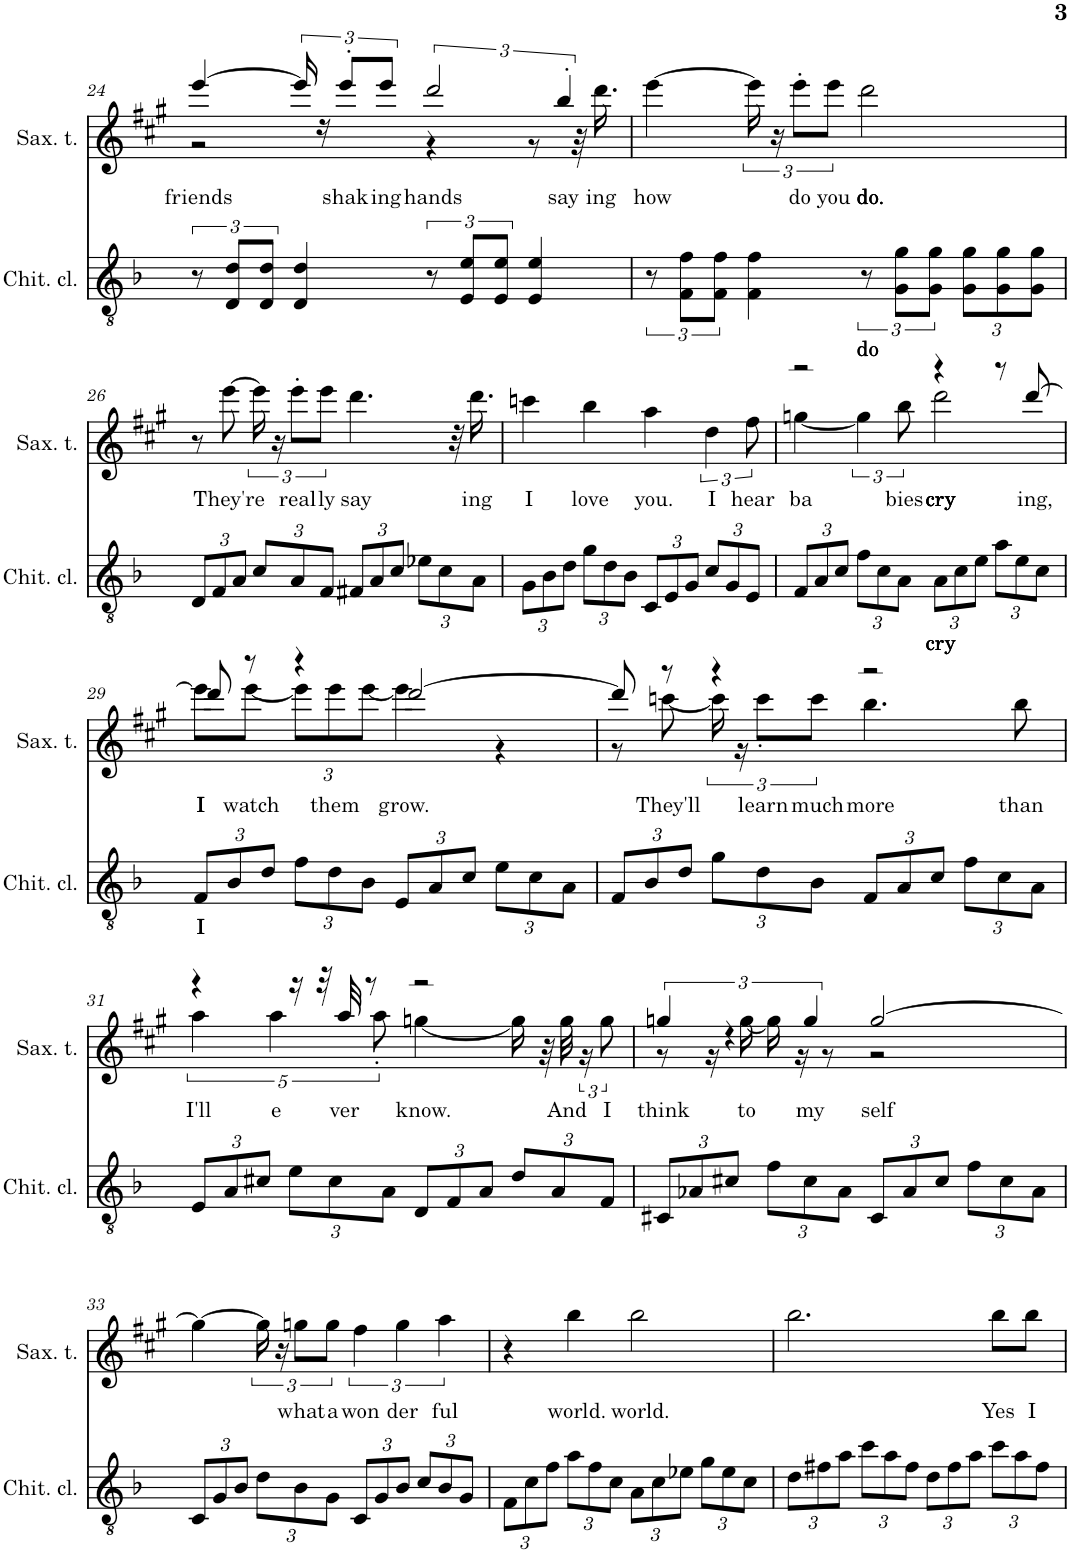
**kern	**text	**kern	**text
*part2	*part2	*part1	*part1
*staff2	*staff2	*staff1	*staff1
*I"Chitarra classica, Arpegio Guitar	*	*I"Sassofono tenore, Melody	*
*I'Chit. cl.	*	*	*
!!LO:PB:g=z
*clefGv2	*	*clefG2	*
*	*	*Trd8c14	*
*k[b-]	*	*k[f#c#g#]	*
*M4/4	*	*M4/4	*
=24	=24	=24	=24
!	!	!	!LO:LY:b
*	*	*^	*
12r	.	[4eee/	2r	friends
12D/ 12d/L	.	.	.	.
12D/ 12d/J	.	.	.	.
4D/ 4d/	.	24eee/]	.	.
.	.	24r	.	.
!	!	!	!	!LO:LY:b
.	.	12eee'/L	.	shak
!	!	!	!	!LO:LY:b
.	.	12eee/J	.	ing
!	!	!	!	!LO:LY:b
12r	.	3ddd/	4r	hands
12E/ 12e/L	.	.	.	.
12E/ 12e/J	.	.	.	.
4E/ 4e/	.	.	8r	.
!	!	!	!	!LO:LY:b
.	.	6bb'/	.	say
.	.	.	32r	.
!	!	!	!	!LO:LY:b
.	.	.	16.ddd\	ing
=25	=25	=25	=25	=25
!	!	!	!	!LO:LY:b
*	*	*v	*v	*
12r	.	[4eee\	how
12F\ 12f\L	.	.	.
12F\ 12f\J	.	.	.
4F\ 4f\	.	24eee\]	.
.	.	24r	.
!	!	!	!LO:LY:b
.	.	12eee'\L	do
!	!	!	!LO:LY:b
.	.	12eee\J	you
!	!LO:LY:b	!	!LO:LY:b
12r	do	2ddd\	do.
12G\ 12g\L	.	.	.
12G\ 12g\J	.	.	.
*Xbrackettup	*	*	*
12G\ 12g\L	.	.	.
12G\ 12g\	.	.	.
12G\ 12g\J	.	.	.
!!LO:LB:g=z
=26	=26	=26	=26
12D/L	.	8r	.
12F/	.	.	.
!	!	!	!LO:LY:b
.	.	[8eee\	They're
12A/J	.	.	.
12c/L	.	24eee\]	.
.	.	24r	.
!	!	!	!LO:LY:b
12A/	.	12eee'\L	real
!	!	!	!LO:LY:b
12F/J	.	12eee\J	ly
!	!	!	!LO:LY:b
12F#X/L	.	4.ddd\	say
12A/	.	.	.
12c/J	.	.	.
12e-X\L	.	.	.
12c\	.	.	.
.	.	32r	.
!	!	!	!LO:LY:b
.	.	16.ddd\	ing
12A\J	.	.	.
=27	=27	=27	=27
!	!	!	!LO:LY:b
12G\L	.	4cccn\	I
12B-\	.	.	.
12d\J	.	.	.
!	!	!	!LO:LY:b
12g\L	.	4bb\	love
12d\	.	.	.
12B-\J	.	.	.
!	!	!	!LO:LY:b
12C/L	.	4aa\	you.
12E/	.	.	.
12G/J	.	.	.
!	!	!	!LO:LY:b
12c/L	.	6dd\	I
12G/	.	.	.
!	!	!	!LO:LY:b
12E/J	.	12ff#\	hear
=28	=28	=28	=28
!	!	!	!LO:LY:b
*	*	*^	*
12F/L	.	2r	[4ggn\	ba
12A/	.	.	.	.
12c/J	.	.	.	.
12f\L	.	.	6gg\]	.
12c\	.	.	.	.
!	!	!	!	!LO:LY:b
12A\J	.	.	12bb\	bies
!	!LO:LY:b	!	!	!LO:LY:b
12A\L	cry	4r	2ddd\	cry
12c\	.	.	.	.
12e\J	.	.	.	.
12a\L	.	8r	.	.
12e\	.	.	.	.
!	!	!	!	!LO:LY:b
.	.	[8ddd/	.	ing,
12c\J	.	.	.	.
!!LO:LB:g=z	!!
=29	=29	=29	=29	=29
!	!LO:LY:b	!	!	!LO:LY:b
12F/L	I	8ddd/]	8eee\L	I
12B-/	.	.	.	.
!	!	!	!	!LO:LY:b
.	.	8r	[8eee\J	watch
12d/J	.	.	.	.
*	*	*	*Xbrackettup	*
12f\L	.	4r	12eee\L]	.
!	!	!	!	!LO:LY:b
12d\	.	.	12eee\	them
12B-\J	.	.	[12eee\J	.
!	!	!	!	!LO:LY:b
12E/L	.	[2ddd/	4eee\]	grow.
12A/	.	.	.	.
12c/J	.	.	.	.
12e\L	.	.	4r	.
12c\	.	.	.	.
12A\J	.	.	.	.
=30	=30	=30	=30	=30
12F/L	.	8ddd/]	8r	.
12B-/	.	.	.	.
!	!	!	!	!LO:LY:b
.	.	8r	[8cccn\	They'll
12d/J	.	.	.	.
*	*	*	*brackettup	*
12g\L	.	4r	24ccc\]	.
.	.	.	24r	.
!	!	!	!	!LO:LY:b
12d\	.	.	12ccc'\L	learn
!	!	!	!	!LO:LY:b
12B-\J	.	.	12ccc\J	much
!	!	!	!	!LO:LY:b
12F/L	.	2r	4.bb\	more
12A/	.	.	.	.
12c/J	.	.	.	.
12f\L	.	.	.	.
12c\	.	.	.	.
!	!	!	!	!LO:LY:b
.	.	.	8bb\	than
12A\J	.	.	.	.
!!LO:LB:g=z	!!
=31	=31	=31	=31	=31
!	!	!	!	!LO:LY:b
12E/L	.	4r	5aa\	I'll
12A/	.	.	.	.
12c#X/J	.	.	.	.
!	!	!	!	!LO:LY:b
.	.	.	5aa\	e
12e\L	.	16r	.	.
.	.	32r	.	.
12c#\	.	.	.	.
!	!	!	!	!LO:LY:b
.	.	32aa/	.	ver
.	.	8r	.	.
.	.	.	10aa'\	.
12A\J	.	.	.	.
!	!	!	!	!LO:LY:b
12D/L	.	2r	[4ggn\	know.
12F/	.	.	.	.
12A/J	.	.	.	.
12d/L	.	.	16gg\]	.
.	.	.	32r	.
12A/	.	.	.	.
!	!	!	!	!LO:LY:b
.	.	.	32gg\	And
.	.	.	24r	.
!	!	!	!	!LO:LY:b
12F/J	.	.	12gg\	I
=32	=32	=32	=32	=32
!	!	!	!	!LO:LY:b
12C#X/L	.	6ggn/	8r	think
12A-X/	.	.	.	.
.	.	.	16r	.
12c#X/J	.	6r	.	.
!	!	!	!	!LO:LY:b
.	.	.	[16gg\	to
12f\L	.	.	16gg\]	.
.	.	.	16r	.
!	!	!	!	!LO:LY:b
12c#\	.	6gg/	.	my
.	.	.	8r	.
12A-\J	.	.	.	.
!	!	!	!	!LO:LY:b
12C#/L	.	[2gg/	2r	self
12A-/	.	.	.	.
12c#/J	.	.	.	.
12f\L	.	.	.	.
12c#\	.	.	.	.
12A-\J	.	.	.	.
*	*	*v	*v	*
!!LO:LB:g=z
=33	=33	=33	=33
12C/L	.	4gg\_	.
12G/	.	.	.
12B-/J	.	.	.
12d\L	.	24gg\]	.
.	.	24r	.
!	!	!	!LO:LY:b
12B-\	.	12ggn\L	what
!	!	!	!LO:LY:b
12G\J	.	12gg\J	a
!	!	!	!LO:LY:b
12C/L	.	6ff#\	won
12G/	.	.	.
!	!	!	!LO:LY:b
12B-/J	.	6gg\	der
12c/L	.	.	.
!	!	!	!LO:LY:b
12B-/	.	6aa\	ful
12G/J	.	.	.
=34	=34	=34	=34
12F\L	.	4r	.
12c\	.	.	.
12f\J	.	.	.
!	!	!	!LO:LY:b
12a\L	.	4bb\	world.
12f\	.	.	.
12c\J	.	.	.
!	!	!	!LO:LY:b
12A\L	.	2bb\	world.
12c\	.	.	.
12e-X\J	.	.	.
12g\L	.	.	.
12e-\	.	.	.
12c\J	.	.	.
=35	=35	=35	=35
12d\L	.	2.bb\	.
12f#X\	.	.	.
12a\J	.	.	.
12cc\L	.	.	.
12a\	.	.	.
12f#\J	.	.	.
12d\L	.	.	.
12f#\	.	.	.
12a\J	.	.	.
!	!	!	!LO:LY:b
12cc\L	.	8bb\L	Yes
12a\	.	.	.
!	!	!	!LO:LY:b
.	.	8bb\J	I
12f#\J	.	.	.
=	=	=	=
*-	*-	*-	*-
